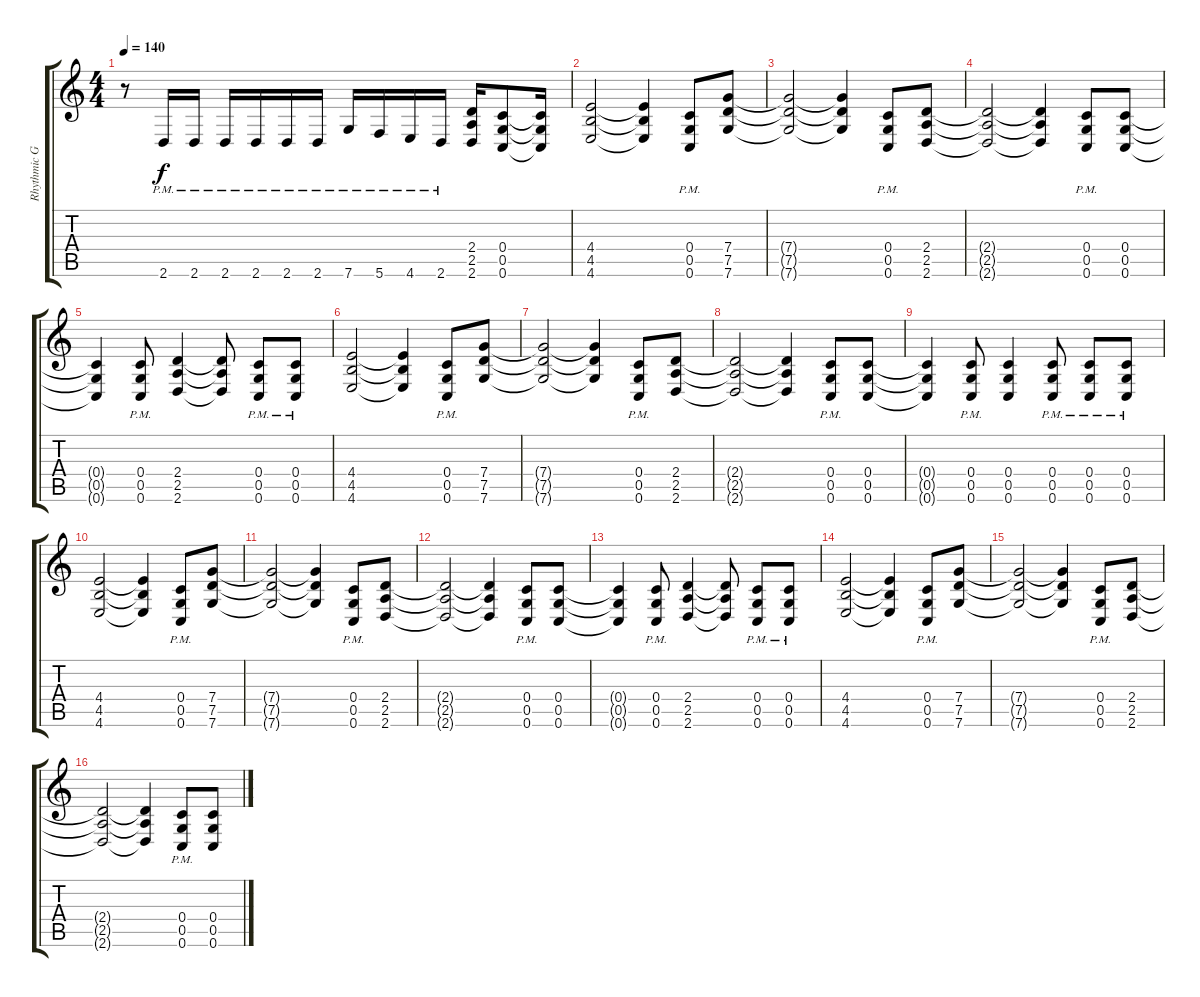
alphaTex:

\track ("Rhythmic Guitar" "Rhythmic G") {instrument distortionguitar}
\staff {score tabs}
\tuning (D4 A3 F3 C3 G2 C2) {hide}
\ts (4 4)
\tempo 140
\clef g2
\ks c
r.8{dy f} 2.6{pm}.16 2.6{pm}.16 2.6{pm}.16 2.6{pm}.16 2.6{pm}.16 2.6{pm}.16 7.6{pm}.16 5.6{pm}.16 4.6{pm}.16 2.6{pm}.16 (2.4 2.5 2.6).16 (0.4 0.5 0.6).8 (0.4{t} 0.5{t} 0.6{t}).16 |
(4.4 4.5 4.6).2 (4.4{t} 4.5{t} 4.6{t}).4 (0.4{pm} 0.5{pm} 0.6{pm}).8 (7.4 7.5 7.6).8 |
(7.4{t} 7.5{t} 7.6{t}).2 (7.4{t} 7.5{t} 7.6{t}).4 (0.4{pm} 0.5{pm} 0.6{pm}).8 (2.4 2.5 2.6).8 |
(2.4{t} 2.5{t} 2.6{t}).2 (2.4{t} 2.5{t} 2.6{t}).4 (0.4{pm} 0.5{pm} 0.6{pm}).8 (0.4 0.5 0.6).8 |
(0.4{t} 0.5{t} 0.6{t}).4 (0.4{pm} 0.5{pm} 0.6{pm}).8 (2.4 2.5 2.6).4 (2.4{t} 2.5{t} 2.6{t}).8 (0.4{pm} 0.5{pm} 0.6{pm}).8 (0.4{pm} 0.5{pm} 0.6{pm}).8 |
(4.4 4.5 4.6).2 (4.4{t} 4.5{t} 4.6{t}).4 (0.4{pm} 0.5{pm} 0.6{pm}).8 (7.4 7.5 7.6).8 |
(7.4{t} 7.5{t} 7.6{t}).2 (7.4{t} 7.5{t} 7.6{t}).4 (0.4{pm} 0.5{pm} 0.6{pm}).8 (2.4 2.5 2.6).8 |
(2.4{t} 2.5{t} 2.6{t}).2 (2.4{t} 2.5{t} 2.6{t}).4 (0.4{pm} 0.5{pm} 0.6{pm}).8 (0.4 0.5 0.6).8 |
(0.4{t} 0.5{t} 0.6{t}).4 (0.4{pm} 0.5{pm} 0.6{pm}).8 (0.4 0.5 0.6).4 (0.4{pm} 0.5{pm} 0.6{pm}).8 (0.4{pm} 0.5{pm} 0.6{pm}).8 (0.4{pm} 0.5{pm} 0.6{pm}).8 |
(4.4 4.5 4.6).2 (4.4{t} 4.5{t} 4.6{t}).4 (0.4{pm} 0.5{pm} 0.6{pm}).8 (7.4 7.5 7.6).8 |
(7.4{t} 7.5{t} 7.6{t}).2 (7.4{t} 7.5{t} 7.6{t}).4 (0.4{pm} 0.5{pm} 0.6{pm}).8 (2.4 2.5 2.6).8 |
(2.4{t} 2.5{t} 2.6{t}).2 (2.4{t} 2.5{t} 2.6{t}).4 (0.4{pm} 0.5{pm} 0.6{pm}).8 (0.4 0.5 0.6).8 |
(0.4{t} 0.5{t} 0.6{t}).4 (0.4{pm} 0.5{pm} 0.6{pm}).8 (2.4 2.5 2.6).4 (2.4{t} 2.5{t} 2.6{t}).8 (0.4{pm} 0.5{pm} 0.6{pm}).8 (0.4{pm} 0.5{pm} 0.6{pm}).8 |
(4.4 4.5 4.6).2 (4.4{t} 4.5{t} 4.6{t}).4 (0.4{pm} 0.5{pm} 0.6{pm}).8 (7.4 7.5 7.6).8 |
(7.4{t} 7.5{t} 7.6{t}).2 (7.4{t} 7.5{t} 7.6{t}).4 (0.4{pm} 0.5{pm} 0.6{pm}).8 (2.4 2.5 2.6).8 |
(2.4{t} 2.5{t} 2.6{t}).2 (2.4{t} 2.5{t} 2.6{t}).4 (0.4{pm} 0.5{pm} 0.6{pm}).8 (0.4 0.5 0.6).8
